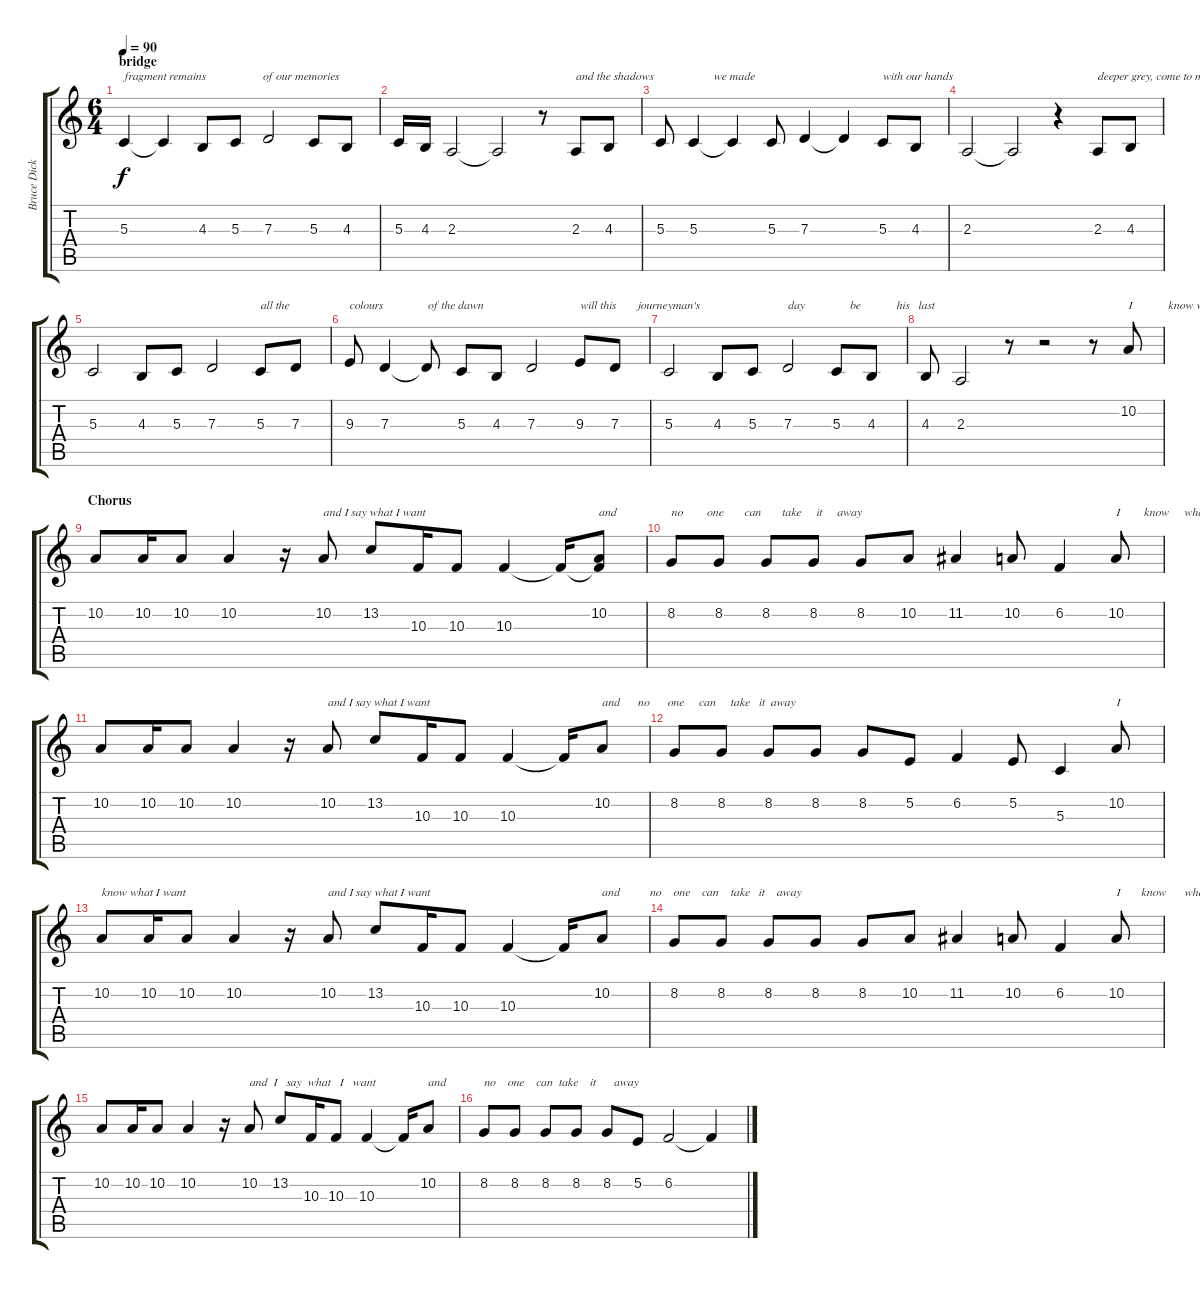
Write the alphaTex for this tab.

\track ("Bruce Dickinson" "Bruce Dick") {instrument clarinet}
\staff {score tabs}
\tuning (E4 B3 G3 D3 A2 E2) {hide}
\ts (6 4)
\section ("" "bridge")
\tempo 90
\clef g2
\ks c
5.3.4{txt "fragment remains                   of our memories" dy f} 5.3{t}.4 4.3.8 5.3.8 7.3.2 5.3.8 4.3.8 |
5.3.16 4.3.16 2.3.2 2.3{t}.2 r.8 2.3.8{txt "and the shadows                    we made"} 4.3.8 |
5.3.8 5.3.4 5.3{t}.4 5.3.8 7.3.4 7.3{t}.4 5.3.8{txt "with our hands"} 4.3.8 |
2.3.2 2.3{t}.2 r.4 2.3.8{txt "deeper grey, come to mourn"} 4.3.8 |
5.3.2 4.3.8 5.3.8 7.3.2 5.3.8{txt "all the"} 7.3.8 |
9.3.8{txt "colours               of the dawn"} 7.3.4 7.3{t}.8 5.3.8 4.3.8 7.3.2 9.3.8{txt "will this       journeyman's       "} 7.3.8 |
5.3.2 4.3.8 5.3.8 7.3.2{txt "day               be            his   last"} 5.3.8 4.3.8 |
4.3.8 2.3.2 r.8 r.2 r.8 10.2.8{txt "I            know what I want"} |
\section ("" "Chorus")
10.2.8 10.2.16 10.2.8 10.2.4 r.16 10.2.8{txt "and I say what I want"} 13.2.8 10.3.16 10.3.8 10.3.4 10.3{t}.16 (10.2 10.3{t}).8{txt "and"} |
8.2.8{txt "no        one       can       take     it     away"} 8.2.8 8.2.8 8.2.8 8.2.8 10.2.8 11.2.4 10.2.8 6.2.4 10.2.8{txt "I        know     what     I   want"} |
10.2.8 10.2.16 10.2.8 10.2.4 r.16 10.2.8{txt "and I say what I want"} 13.2.8 10.3.16 10.3.8 10.3.4 10.3{t}.16 10.2.8{txt "and      no      one     can     take   it  away"} |
8.2.8 8.2.8 8.2.8 8.2.8 8.2.8 5.2.8 6.2.4 5.2.8 5.3.4 10.2.8{txt "I"} |
10.2.8{txt "know what I want"} 10.2.16 10.2.8 10.2.4 r.16 10.2.8{txt "and I say what I want"} 13.2.8 10.3.16 10.3.8 10.3.4 10.3{t}.16 10.2.8{txt "and          no    one    can    take   it    away"} |
8.2.8 8.2.8 8.2.8 8.2.8 8.2.8 10.2.8 11.2.4 10.2.8 6.2.4 10.2.8{txt "I       know      what    I     want"} |
10.2.8 10.2.16 10.2.8 10.2.4 r.16 10.2.8{txt "and  I   say  what   I   want "} 13.2.8 10.3.16 10.3.8 10.3.4 10.3{t}.16 10.2.8{txt "and"} |
8.2.8{txt "no    one    can  take    it      away"} 8.2.8 8.2.8 8.2.8 8.2.8 5.2.8 6.2.2 6.2{t}.4
